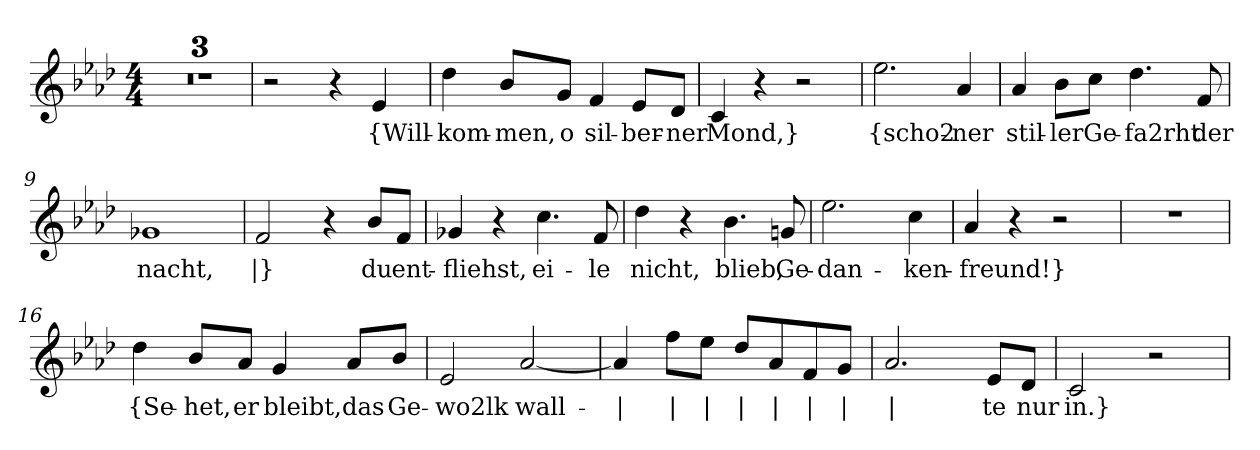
**kern	**text
*part1	*part1
*staff1	*staff1
*clefG2	*
*k[b-e-a-d-]	*
*M4/4	*
=1	=1
1r	.
=2	=2
1r	.
=3	=3
1r	.
=4	=4
2r	.
4r	.
!	!LO:LY:b
4e-/	{Will-
=5	=5
!	!LO:LY:b
4dd-\	kom-
!	!LO:LY:b
8b-/L	-men,
!	!LO:LY:b
8g/J	o
!	!LO:LY:b
4f/	sil-
!	!LO:LY:b
8e-/L	-ber-
!	!LO:LY:b
8d-/J	-ner
=6	=6
!	!LO:LY:b
4c/	Mond,}
4r	.
2r	.
=7	=7
!	!LO:LY:b
2.ee-\	{scho2-
!	!LO:LY:b
4a-/	-ner
!!LO:LB:g=z
=8	=8
!	!LO:LY:b
4a-/	stil-
!	!LO:LY:b
8b-\L	-ler
!	!LO:LY:b
8cc\J	Ge-
!	!LO:LY:b
4.dd-\	-fa2rht
!	!LO:LY:b
8f/	der
=9	=9
!	!LO:LY:b
1g-X	nacht,
=10	=10
!	!LO:LY:b
2f/	|}
4r	.
!	!LO:LY:b
8b-/L	du
!	!LO:LY:b
8f/J	ent-
=11	=11
!	!LO:LY:b
4g-X/	-fliehst,
4r	.
!	!LO:LY:b
4.cc\	ei-
!	!LO:LY:b
8f/	-le
=12	=12
!	!LO:LY:b
4dd-\	nicht,
4r	.
!	!LO:LY:b
4.b-\	blieb,
!	!LO:LY:b
8gn/	Ge-
=13	=13
!	!LO:LY:b
2.ee-\	dan-
!	!LO:LY:b
4cc\	-ken-
!!LO:LB:g=z
=14	=14
!	!LO:LY:b
4a-/	-freund!}
4r	.
2r	.
=15	=15
1r	.
=16	=16
!	!LO:LY:b
4dd-\	{Se-
!	!LO:LY:b
8b-/L	-het,
!	!LO:LY:b
8a-/J	er
!	!LO:LY:b
4g/	bleibt,
!	!LO:LY:b
8a-/L	das
!	!LO:LY:b
8b-/J	Ge-
=17	=17
!	!LO:LY:b
2e-/	wo2lk
!	!LO:LY:b
[2a-/	wall-
=18	=18
!	!LO:LY:b
4a-/]	|
!	!LO:LY:b
8ff\L	|
!	!LO:LY:b
8ee-\J	|
!	!LO:LY:b
8dd-/L	|
!	!LO:LY:b
8a-/	|
!	!LO:LY:b
8f/	|
!	!LO:LY:b
8g/J	|
=19	=19
!	!LO:LY:b
2.a-/	|
!	!LO:LY:b
8e-/L	-te
!	!LO:LY:b
8d-/J	nur
=20	=20
!	!LO:LY:b
2c/	in.}
2r	.
=	=
*-	*-
